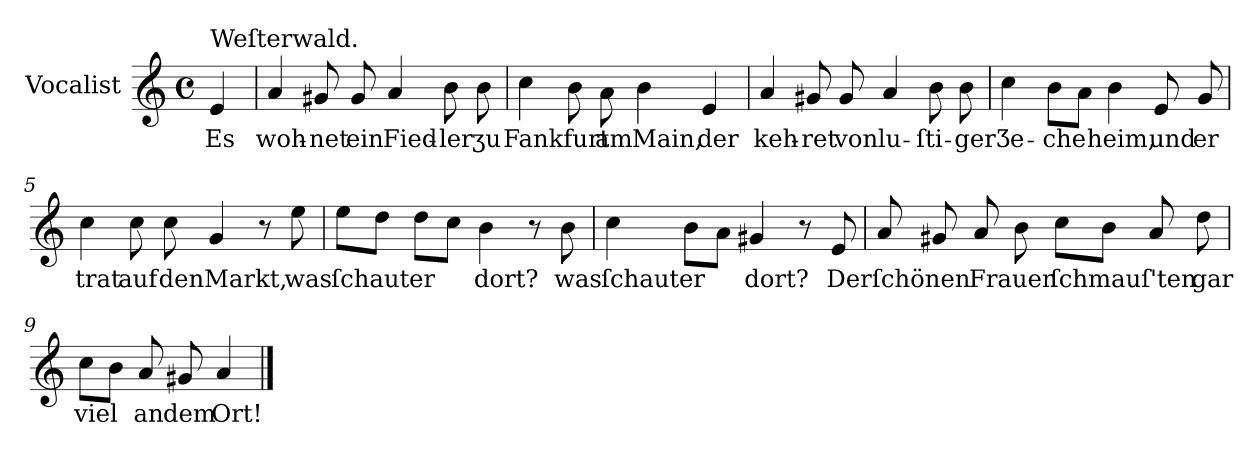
**kern	**text
*part1	*part1
*staff1	*staff1
*I"Vocalist	*
*k[]	*
*a:	*
*M4/4	*
*met(c)	*
=	=
!LO:TX:a:t=Weſterwald.	!
4e	Es
=1	=1
4a	woh-
8g#X	-net
8g#	ein
4a	Fied-
8b	-ler
8b	ʒu
=2	=2
4cc	Fankfurt
8b	.
8a\	am
4b	Main,
4e	der
=3	=3
4a	keh-
8g#X	-ret
8g#	von
4a	lu-
8b	-ſti-
8b	-ger
=4	=4
4cc	Ʒe-
8b\L	-che
8aJ	.
4b	heim,
8e	und
8g	er
=5	=5
4cc	trat
8cc	auf
8cc	den
4g	Markt,
8r	.
8ee	was
=6	=6
8eeL	ſchaut
8ddJ	.
8ddL	er
8ccJ	.
4b	dort?
8r	.
8b	was
=7	=7
4cc	ſchaut
8b\L	er
8aJ	.
4g#X	dort?
8r	.
8e	Der
=8	=8
8a	ſchönen
8g#X	.
8a	Frauen
8b	.
8ccL	ſchmauſ'ten
8bJ	.
8a	.
8dd	gar
=9	=9
8ccL	viel
8bJ	.
8a	an
8g#X	dem
4a	Ort!
==	==
*-	*-
